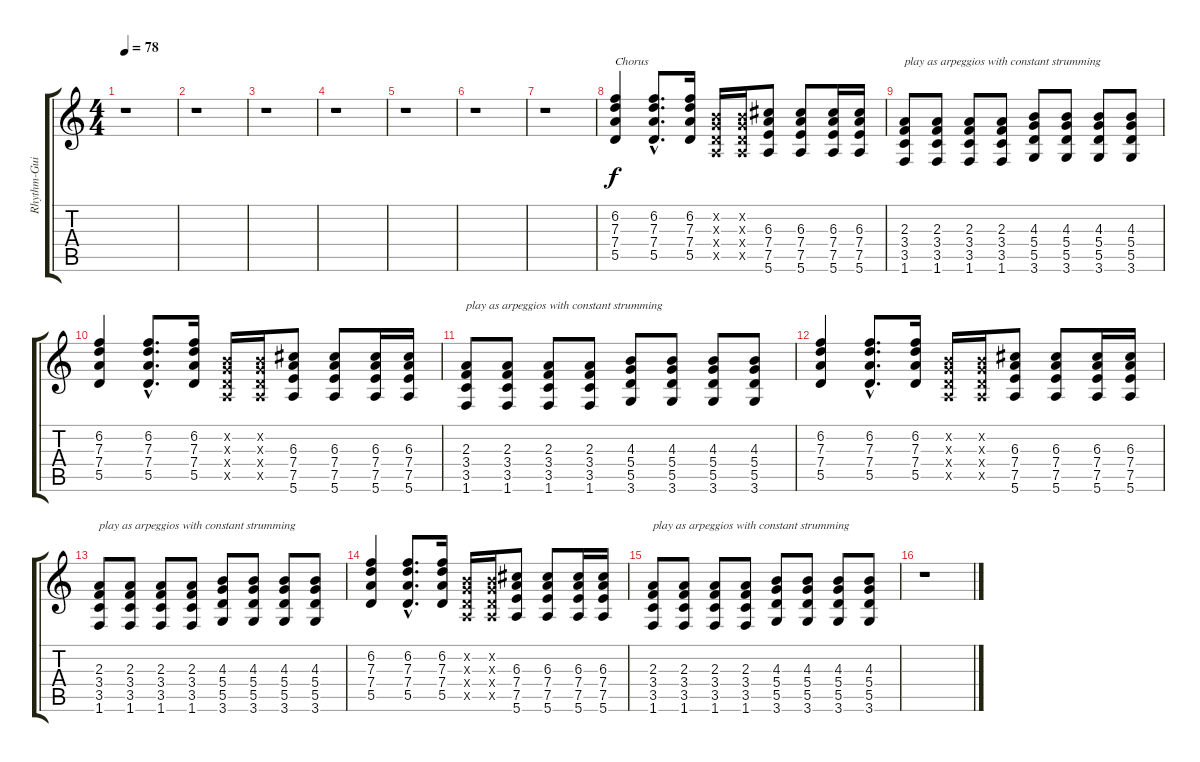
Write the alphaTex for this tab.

\track ("Rhythm-Guitar slight distortion" "Rhythm-Gui") {instrument overdrivenguitar}
\staff {score tabs}
\tuning (E4 B3 G3 D3 A2 E2) {hide}
\ts (4 4)
\tempo 78
\clef g2
\ks c
r.1{dy f} |
r.1 |
r.1 |
r.1 |
r.1 |
r.1 |
r.1 |
(6.2 7.3 7.4 5.5).4{txt "Chorus"} (6.2{hac} 7.3{hac} 7.4{hac} 5.5{hac}).8{d} (6.2 7.3 7.4 5.5).16 (0.2{x} 0.3{x} 0.4{x} 0.5{x}).16 (0.2{x} 0.3{x} 0.4{x} 0.5{x}).16 (6.3 7.4 7.5 5.6).8 (6.3 7.4 7.5 5.6).8 (6.3 7.4 7.5 5.6).16 (6.3 7.4 7.5 5.6).16 |
(2.3 3.4 3.5 1.6).8{txt "play as arpeggios with constant strumming"} (2.3 3.4 3.5 1.6).8 (2.3 3.4 3.5 1.6).8 (2.3 3.4 3.5 1.6).8 (4.3 5.4 5.5 3.6).8 (4.3 5.4 5.5 3.6).8 (4.3 5.4 5.5 3.6).8 (4.3 5.4 5.5 3.6).8 |
(6.2 7.3 7.4 5.5).4 (6.2{hac} 7.3{hac} 7.4{hac} 5.5{hac}).8{d} (6.2 7.3 7.4 5.5).16 (0.2{x} 0.3{x} 0.4{x} 0.5{x}).16 (0.2{x} 0.3{x} 0.4{x} 0.5{x}).16 (6.3 7.4 7.5 5.6).8 (6.3 7.4 7.5 5.6).8 (6.3 7.4 7.5 5.6).16 (6.3 7.4 7.5 5.6).16 |
(2.3 3.4 3.5 1.6).8{txt "play as arpeggios with constant strumming"} (2.3 3.4 3.5 1.6).8 (2.3 3.4 3.5 1.6).8 (2.3 3.4 3.5 1.6).8 (4.3 5.4 5.5 3.6).8 (4.3 5.4 5.5 3.6).8 (4.3 5.4 5.5 3.6).8 (4.3 5.4 5.5 3.6).8 |
(6.2 7.3 7.4 5.5).4 (6.2{hac} 7.3{hac} 7.4{hac} 5.5{hac}).8{d} (6.2 7.3 7.4 5.5).16 (0.2{x} 0.3{x} 0.4{x} 0.5{x}).16 (0.2{x} 0.3{x} 0.4{x} 0.5{x}).16 (6.3 7.4 7.5 5.6).8 (6.3 7.4 7.5 5.6).8 (6.3 7.4 7.5 5.6).16 (6.3 7.4 7.5 5.6).16 |
(2.3 3.4 3.5 1.6).8{txt "play as arpeggios with constant strumming"} (2.3 3.4 3.5 1.6).8 (2.3 3.4 3.5 1.6).8 (2.3 3.4 3.5 1.6).8 (4.3 5.4 5.5 3.6).8 (4.3 5.4 5.5 3.6).8 (4.3 5.4 5.5 3.6).8 (4.3 5.4 5.5 3.6).8 |
(6.2 7.3 7.4 5.5).4 (6.2{hac} 7.3{hac} 7.4{hac} 5.5{hac}).8{d} (6.2 7.3 7.4 5.5).16 (0.2{x} 0.3{x} 0.4{x} 0.5{x}).16 (0.2{x} 0.3{x} 0.4{x} 0.5{x}).16 (6.3 7.4 7.5 5.6).8 (6.3 7.4 7.5 5.6).8 (6.3 7.4 7.5 5.6).16 (6.3 7.4 7.5 5.6).16 |
(2.3 3.4 3.5 1.6).8{txt "play as arpeggios with constant strumming"} (2.3 3.4 3.5 1.6).8 (2.3 3.4 3.5 1.6).8 (2.3 3.4 3.5 1.6).8 (4.3 5.4 5.5 3.6).8 (4.3 5.4 5.5 3.6).8 (4.3 5.4 5.5 3.6).8 (4.3 5.4 5.5 3.6).8 |
r.1
